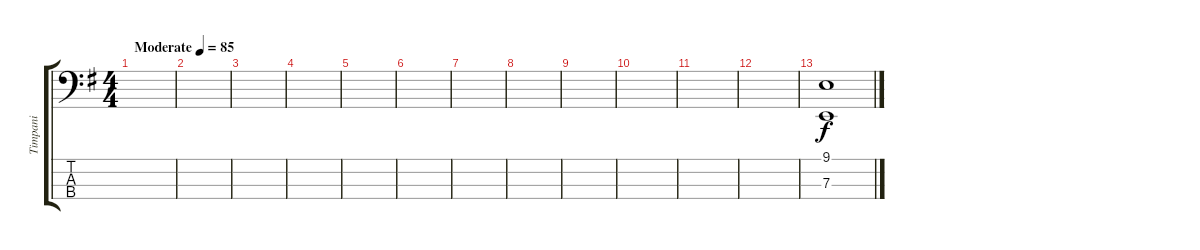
\track ("Timpani" "Timpani") {instrument timpani}
\staff {score tabs}
\tuning (G2 D2 A1 E1) {hide}
\ts (4 4)
\tempo (85 "Moderate")
\clef f4
\ks g
|
|
|
|
|
|
|
|
|
|
|
|
(9.1 7.3).1
